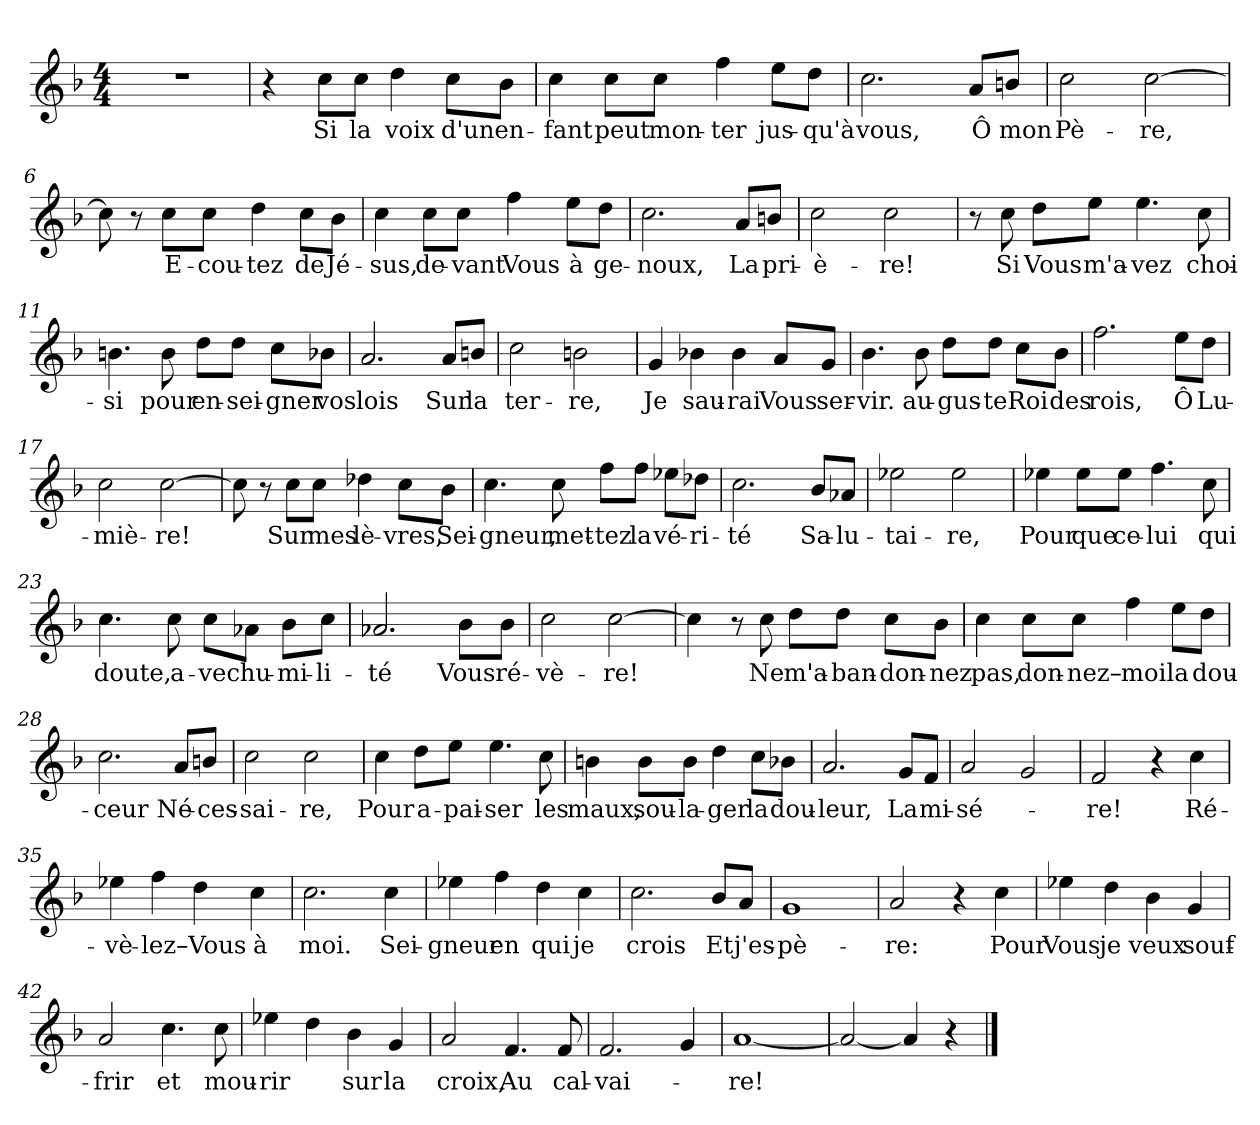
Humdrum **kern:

**kern	**text
*part1	*part1
*staff1	*staff1
*clefG2	*
*k[b-]	*
*M4/4	*
=1	=1
1r	.
=2	=2
4r	.
!	!LO:LY:b
8cc\L	Si
!	!LO:LY:b
8cc\J	la
!	!LO:LY:b
4dd\	voix
!	!LO:LY:b
8cc\L	d'un
!	!LO:LY:b
8b-\J	en-
=3	=3
!	!LO:LY:b
4cc\	-fant
!	!LO:LY:b
8cc\L	peut
!	!LO:LY:b
8cc\J	mon-
!	!LO:LY:b
4ff\	-ter
!	!LO:LY:b
8ee\L	jus-
!	!LO:LY:b
8dd\J	-qu'à
=4	=4
!	!LO:LY:b
2.cc\	vous,
!	!LO:LY:b
8a/L	Ô
!	!LO:LY:b
8bn/J	mon
=5	=5
!	!LO:LY:b
2cc\	Pè-
!	!LO:LY:b
[2cc\	-re,
=6	=6
8cc\]	.
8r	.
!	!LO:LY:b
8cc\L	E-
!	!LO:LY:b
8cc\J	-cou-
!	!LO:LY:b
4dd\	-tez
!	!LO:LY:b
8cc\L	de
!	!LO:LY:b
8b-\J	Jé-
!!LO:LB:g=z
=7	=7
!	!LO:LY:b
4cc\	-sus,
!	!LO:LY:b
8cc\L	de-
!	!LO:LY:b
8cc\J	-vant
!	!LO:LY:b
4ff\	Vous
!	!LO:LY:b
8ee\L	à
!	!LO:LY:b
8dd\J	ge-
=8	=8
!	!LO:LY:b
2.cc\	-noux,
!	!LO:LY:b
8a/L	La
!	!LO:LY:b
8bn/J	pri-
=9	=9
!	!LO:LY:b
2cc\	-è-
!	!LO:LY:b
2cc\	-re!
=10	=10
8r	.
!	!LO:LY:b
8cc\	Si
!	!LO:LY:b
8dd\L	Vous
!	!LO:LY:b
8ee\J	m'a-
!	!LO:LY:b
4.ee\	-vez
!	!LO:LY:b
8cc\	choi-
=11	=11
!	!LO:LY:b
4.bn\	-si
!	!LO:LY:b
8b\	pour
!	!LO:LY:b
8dd\L	en-
!	!LO:LY:b
8dd\J	-sei-
!	!LO:LY:b
8cc\L	-gner
!	!LO:LY:b
8b-X\J	vos
=12	=12
!	!LO:LY:b
2.a/	lois
!	!LO:LY:b
8a/L	Sur
!	!LO:LY:b
8bn/J	la
=13	=13
!	!LO:LY:b
2cc\	ter-
!	!LO:LY:b
2bn\	-re,
!!LO:LB:g=z
=14	=14
!	!LO:LY:b
4g/	Je
!	!LO:LY:b
4b-X\	sau-
!	!LO:LY:b
4b-\	-rai
!	!LO:LY:b
8a/L	Vous
!	!LO:LY:b
8g/J	ser-
=15	=15
!	!LO:LY:b
4.b-\	-vir.
!	!LO:LY:b
8b-\	au-
!	!LO:LY:b
8dd\L	-gus-
!	!LO:LY:b
8dd\J	-te
!	!LO:LY:b
8cc\L	Roi
!	!LO:LY:b
8b-\J	des
=16	=16
!	!LO:LY:b
2.ff\	rois,
!	!LO:LY:b
8ee\L	Ô
!	!LO:LY:b
8dd\J	Lu-
=17	=17
!	!LO:LY:b
2cc\	-miè-
!	!LO:LY:b
[2cc\	-re!
=18	=18
8cc\]	.
8r	.
!	!LO:LY:b
8cc\L	Sur
!	!LO:LY:b
8cc\J	mes
!	!LO:LY:b
4dd-X\	lè-
!	!LO:LY:b
8cc\L	-vres,
!	!LO:LY:b
8b-\J	Sei-
=19	=19
!	!LO:LY:b
4.cc\	-gneur,
!	!LO:LY:b
8cc\	met-
!	!LO:LY:b
8ff\L	-tez
!	!LO:LY:b
8ff\J	la
!	!LO:LY:b
8ee-X\L	vé-
!	!LO:LY:b
8dd-X\J	-ri-
!!LO:LB:g=z
=20	=20
!	!LO:LY:b
2.cc\	-té
!	!LO:LY:b
8b-/L	Sa-
!	!LO:LY:b
8a-X/J	-lu-
=21	=21
!	!LO:LY:b
2ee-X\	-tai-
!	!LO:LY:b
2ee-\	-re,
=22	=22
!	!LO:LY:b
4ee-X\	Pour
!	!LO:LY:b
8ee-\L	que
!	!LO:LY:b
8ee-\J	ce-
!	!LO:LY:b
4.ff\	-lui
!	!LO:LY:b
8cc\	qui
=23	=23
!	!LO:LY:b
4.cc\	doute,
!	!LO:LY:b
8cc\	a-
!	!LO:LY:b
8cc\L	-vec
!	!LO:LY:b
8a-X\J	hu-
!	!LO:LY:b
8b-\L	-mi-
!	!LO:LY:b
8cc\J	-li-
=24	=24
!	!LO:LY:b
2.a-X/	-té
!	!LO:LY:b
8b-\L	Vous
!	!LO:LY:b
8b-\J	ré-
=25	=25
!	!LO:LY:b
2cc\	-vè-
!	!LO:LY:b
[2cc\	-re!
=26	=26
4cc\]	.
8r	.
!	!LO:LY:b
8cc\	Ne
!	!LO:LY:b
8dd\L	m'a-
!	!LO:LY:b
8dd\J	-ban-
!	!LO:LY:b
8cc\L	-don-
!	!LO:LY:b
8b-\J	-nez
!!LO:LB:g=z
=27	=27
!	!LO:LY:b
4cc\	-pas,
!	!LO:LY:b
8cc\L	don-
!	!LO:LY:b
8cc\J	-nez–
!	!LO:LY:b
4ff\	moi
!	!LO:LY:b
8ee\L	la
!	!LO:LY:b
8dd\J	dou-
=28	=28
!	!LO:LY:b
2.cc\	-ceur
!	!LO:LY:b
8a/L	Né-
!	!LO:LY:b
8bn/J	-ces-
=29	=29
!	!LO:LY:b
2cc\	-sai-
!	!LO:LY:b
2cc\	-re,
=30	=30
!	!LO:LY:b
4cc\	Pour
!	!LO:LY:b
8dd\L	a-
!	!LO:LY:b
8ee\J	-pai-
!	!LO:LY:b
4.ee\	-ser
!	!LO:LY:b
8cc\	les
=31	=31
!	!LO:LY:b
4bn\	maux,
!	!LO:LY:b
8b\L	sou-
!	!LO:LY:b
8b\J	-la-
!	!LO:LY:b
4dd\	-ger
!	!LO:LY:b
8cc\L	la
!	!LO:LY:b
8b-X\J	dou-
=32	=32
!	!LO:LY:b
2.a/	-leur,
!	!LO:LY:b
8g/L	La
!	!LO:LY:b
8f/J	mi-
=33	=33
!	!LO:LY:b
2a/	-sé-
2g/	.
=34	=34
!	!LO:LY:b
2f/	-re!
4r	.
!	!LO:LY:b
4cc\	Ré-
!!LO:LB:g=z
=35	=35
!	!LO:LY:b
4ee-X\	-vè-
!	!LO:LY:b
4ff\	-lez–
!	!LO:LY:b
4dd\	Vous
!	!LO:LY:b
4cc\	à
=36	=36
!	!LO:LY:b
2.cc\	moi.
!	!LO:LY:b
4cc\	Sei-
=37	=37
!	!LO:LY:b
4ee-X\	-gneur
!	!LO:LY:b
4ff\	en
!	!LO:LY:b
4dd\	qui
!	!LO:LY:b
4cc\	je
=38	=38
!	!LO:LY:b
2.cc\	crois
!	!LO:LY:b
8b-/L	Et
!	!LO:LY:b
8a/J	j'es-
=39	=39
!	!LO:LY:b
1g	-pè-
=40	=40
!	!LO:LY:b
2a/	-re:
4r	.
!	!LO:LY:b
4cc\	Pour
=41	=41
!	!LO:LY:b
4ee-X\	Vous
!	!LO:LY:b
4dd\	je
!	!LO:LY:b
4b-\	veux
!	!LO:LY:b
4g/	souf-
=42	=42
!	!LO:LY:b
2a/	-frir
!	!LO:LY:b
4.cc\	et
!	!LO:LY:b
8cc\	mou-
=43	=43
!	!LO:LY:b
4ee-X\	-rir
4dd\	.
!	!LO:LY:b
4b-\	sur
!	!LO:LY:b
4g/	la
!!LO:LB:g=z
=44	=44
!	!LO:LY:b
2a/	croix,
!	!LO:LY:b
4.f/	Au
!	!LO:LY:b
8f/	cal-
=45	=45
!	!LO:LY:b
2.f/	-vai-
4g/	.
=46	=46
!	!LO:LY:b
[1a	-re!
=47	=47
2a/_	.
4a/]	.
4r	.
==	==
*-	*-
